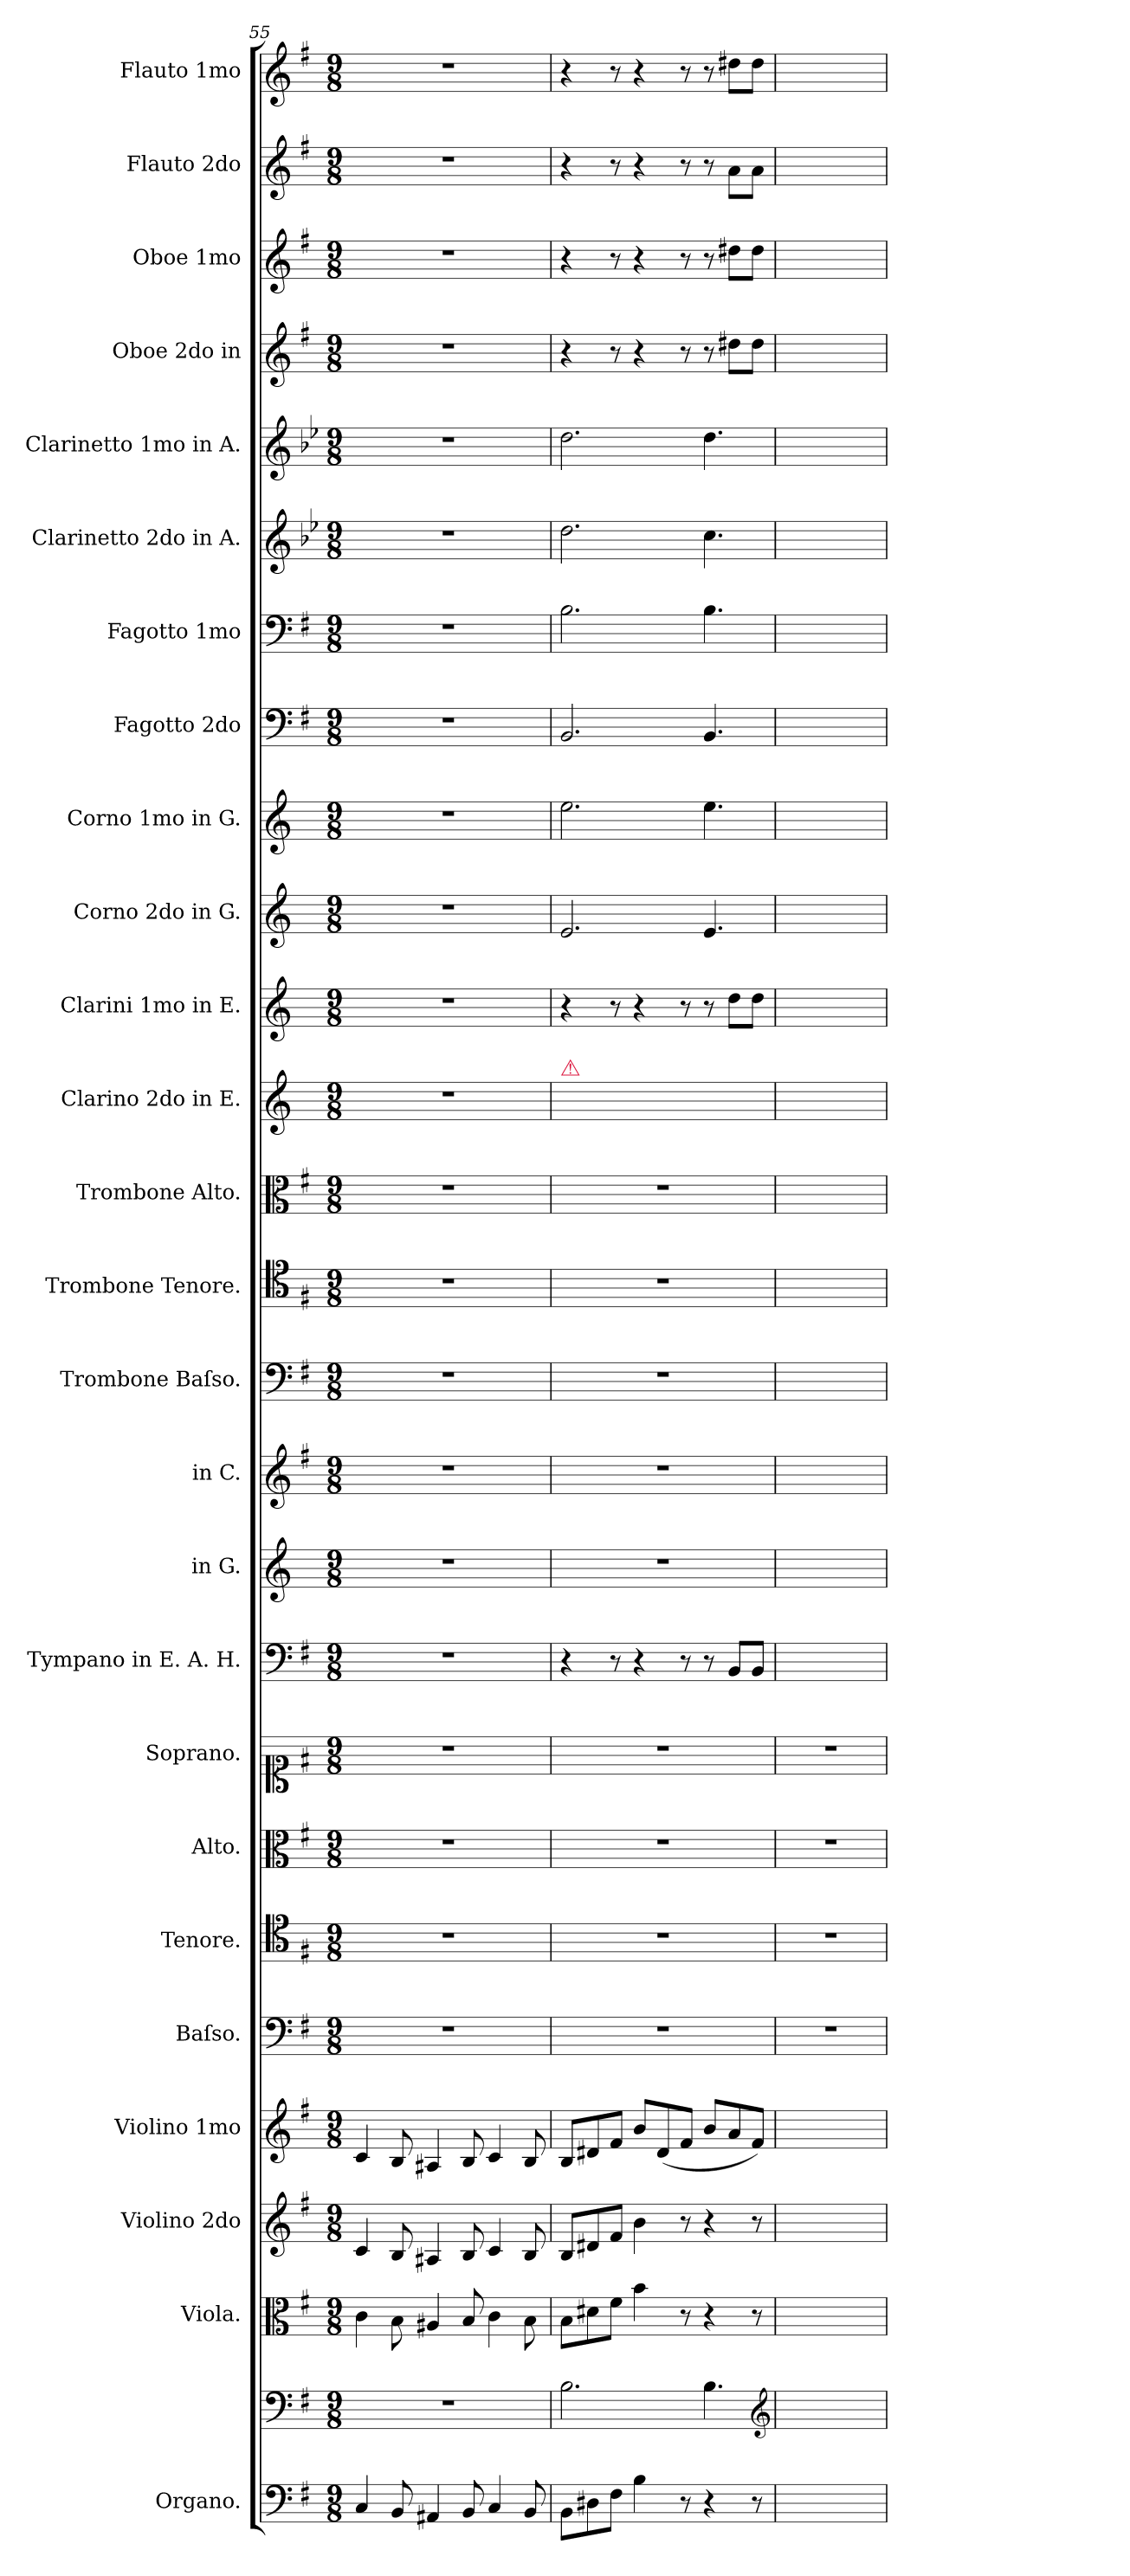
**kern	**kern	**kern	**kern	**kern	**kern	**kern	**kern	**kern	**kern	**kern	**kern	**kern	**kern	**kern	**kern	**kern	**kern	**kern	**kern	**kern	**kern	**kern	**kern	**kern	**kern	**kern
*part26	*part26	*part25	*part24	*part23	*part22	*part21	*part20	*part19	*part18	*part17	*part16	*part15	*part14	*part13	*part12	*part11	*part10	*part9	*part8	*part7	*part6	*part5	*part4	*part3	*part2	*part1
*staff27	*staff26	*staff25	*staff24	*staff23	*staff22	*staff21	*staff20	*staff19	*staff18	*staff17	*staff16	*staff15	*staff14	*staff13	*staff12	*staff11	*staff10	*staff9	*staff8	*staff7	*staff6	*staff5	*staff4	*staff3	*staff2	*staff1
*I"Organo.	*	*I"Viola.	*I"Violino 2do	*I"Violino 1mo	*I"Baſso.	*I"Tenore.	*I"Alto.	*I"Soprano.	*I"Tympano in E. A. H.	*I"in G.	*I"in C.	*I"Trombone Baſso.	*I"Trombone Tenore.	*I"Trombone Alto.	*I"Clarino 2do in E.	*I"Clarini 1mo in E.	*I"Corno 2do in G.	*I"Corno 1mo in G.	*I"Fagotto 2do	*I"Fagotto 1mo	*I"Clarinetto 2do in A.	*I"Clarinetto 1mo in A.	*I"Oboe 2do in	*I"Oboe 1mo	*I"Flauto 2do	*I"Flauto 1mo
*I'org	*	*I'vla	*I'vl 2	*I'vl 1	*I'B	*I'T	*I'A	*I'S	*	*	*	*	*	*	*I'clno 2 in E	*	*I'cor 2 in G	*I'cor 1 in G	*I'fag 2	*I'fag 1	*I'cl 2 in A	*I'cl 1 in A	*I'ob 2	*	*I'fl 2	*I'fl 1
*clefF4	*clefF4	*clefC3	*clefG2	*clefG2	*clefF4	*clefC4	*clefC3	*clefC1	*clefF4	*clefG2	*clefG2	*clefF4	*clefC4	*clefC3	*clefG2	*clefG2	*clefG2	*clefG2	*clefF4	*clefF4	*clefG2	*clefG2	*clefG2	*clefG2	*clefG2	*clefG2
*	*	*	*	*	*	*	*	*	*	*ITrd3c5	*	*	*	*	*ITrd-2c-4	*ITrd-2c-4	*ITrd3c5	*ITrd3c5	*	*	*ITrd2c3	*ITrd2c3	*	*	*	*
*k[f#]	*k[f#]	*k[f#]	*k[f#]	*k[f#]	*k[f#]	*k[f#]	*k[f#]	*k[f#]	*k[f#]	*k[f#]	*k[f#]	*k[f#]	*k[f#]	*k[f#]	*k[f#c#g#d#]	*k[f#c#g#d#]	*k[f#]	*k[f#]	*k[f#]	*k[f#]	*k[f#]	*k[f#]	*k[f#]	*k[f#]	*k[f#]	*k[f#]
*e:	*e:	*e:	*e:	*e:	*e:	*e:	*e:	*e:	*e:	*e:	*e:	*e:	*e:	*e:	*	*	*e:	*e:	*e:	*e:	*e:	*e:	*e:	*e:	*e:	*e:
*M9/8	*M9/8	*M9/8	*M9/8	*M9/8	*M9/8	*M9/8	*M9/8	*M9/8	*M9/8	*M9/8	*M9/8	*M9/8	*M9/8	*M9/8	*M9/8	*M9/8	*M9/8	*M9/8	*M9/8	*M9/8	*M9/8	*M9/8	*M9/8	*M9/8	*M9/8	*M9/8
=55	=55	=55	=55	=55	=55	=55	=55	=55	=55	=55	=55	=55	=55	=55	=55	=55	=55	=55	=55	=55	=55	=55	=55	=55	=55	=55
4C/	8%9r	4c\	4c/	4c/	8%9r	8%9r	8%9r	8%9r	8%9r	8%9r	8%9r	8%9r	8%9r	8%9r	8%9r	8%9r	8%9r	8%9r	8%9r	8%9r	8%9r	8%9r	8%9r	8%9r	8%9r	8%9r
8BB/	.	8B\	8B/	8B/	.	.	.	.	.	.	.	.	.	.	.	.	.	.	.	.	.	.	.	.	.	.
4AA#X/	.	4A#X/	4A#X/	4A#X/	.	.	.	.	.	.	.	.	.	.	.	.	.	.	.	.	.	.	.	.	.	.
8BB/	.	8B/	8B/	8B/	.	.	.	.	.	.	.	.	.	.	.	.	.	.	.	.	.	.	.	.	.	.
4C/	.	4c\	4c/	4c/	.	.	.	.	.	.	.	.	.	.	.	.	.	.	.	.	.	.	.	.	.	.
8BB/	.	8B\	8B/	8B/	.	.	.	.	.	.	.	.	.	.	.	.	.	.	.	.	.	.	.	.	.	.
=56	=56	=56	=56	=56	=56	=56	=56	=56	=56	=56	=56	=56	=56	=56	=56	=56	=56	=56	=56	=56	=56	=56	=56	=56	=56	=56
!	!	!	!	!	!	!	!	!	!	!	!	!	!	!	!LO:TX:a:color=crimson:t=⚠	!	!	!	!	!	!	!	!	!	!	!
8BB\L	2.B\	8B\L	8B/L	8B/L	8%9r	8%9r	8%9r	8%9r	4r	8%9r	8%9r	8%9r	8%9r	8%9r	8%9ryy	4r	2.B/	2.b\	2.BB/	2.B\	2.b\	2.b\	4r	4r	4r	4r
8D#X\	.	8d#X\	8d#X/	8d#X/	.	.	.	.	.	.	.	.	.	.	.	.	.	.	.	.	.	.	.	.	.	.
8F#\J	.	8f#\J	8f#/J	8f#/J	.	.	.	.	8r	.	.	.	.	.	.	8r	.	.	.	.	.	.	8r	8r	8r	8r
4B\	.	4b\	4b\	8b/L	.	.	.	.	4r	.	.	.	.	.	.	4r	.	.	.	.	.	.	4r	4r	4r	4r
.	.	.	.	(8d#/	.	.	.	.	.	.	.	.	.	.	.	.	.	.	.	.	.	.	.	.	.	.
8r	.	8r	8r	8f#/J	.	.	.	.	8r	.	.	.	.	.	.	8r	.	.	.	.	.	.	8r	8r	8r	8r
4r	4.B\	4r	4r	8b/L	.	.	.	.	8r	.	.	.	.	.	.	8r	4.B/	4.b\	4.BB/	4.B\	4.a\	4.b\	8r	8r	8r	8r
.	.	.	.	8a/	.	.	.	.	8BB/L	.	.	.	.	.	.	8ff#\L	.	.	.	.	.	.	8dd#X\L	8dd#X\L	8a\L	8dd#X\L
8r	.	8r	8r	8f#/J)	.	.	.	.	8BB/J	.	.	.	.	.	.	8ff#\J	.	.	.	.	.	.	8dd#\J	8dd#\J	8a\J	8dd#\J
*	*clefG2	*	*	*	*	*	*	*	*	*	*	*	*	*	*	*	*	*	*	*	*	*	*	*	*	*
=	=	=	=	=	=	=	=	=	=	=	=	=	=	=	=	=	=	=	=	=	=	=	=	=	=	=
1ryy	1ryy	1ryy	1ryy	1ryy	8%9r	8%9r	8%9r	8%9r	1ryy	1ryy	1ryy	1ryy	1ryy	1ryy	1ryy	1ryy	1ryy	1ryy	1ryy	1ryy	1ryy	1ryy	1ryy	1ryy	1ryy	1ryy
8ryy	8ryy	8ryy	8ryy	8ryy	.	.	.	.	8ryy	8ryy	8ryy	8ryy	8ryy	8ryy	8ryy	8ryy	8ryy	8ryy	8ryy	8ryy	8ryy	8ryy	8ryy	8ryy	8ryy	8ryy
=	=	=	=	=	=	=	=	=	=	=	=	=	=	=	=	=	=	=	=	=	=	=	=	=	=	=
*-	*-	*-	*-	*-	*-	*-	*-	*-	*-	*-	*-	*-	*-	*-	*-	*-	*-	*-	*-	*-	*-	*-	*-	*-	*-	*-
